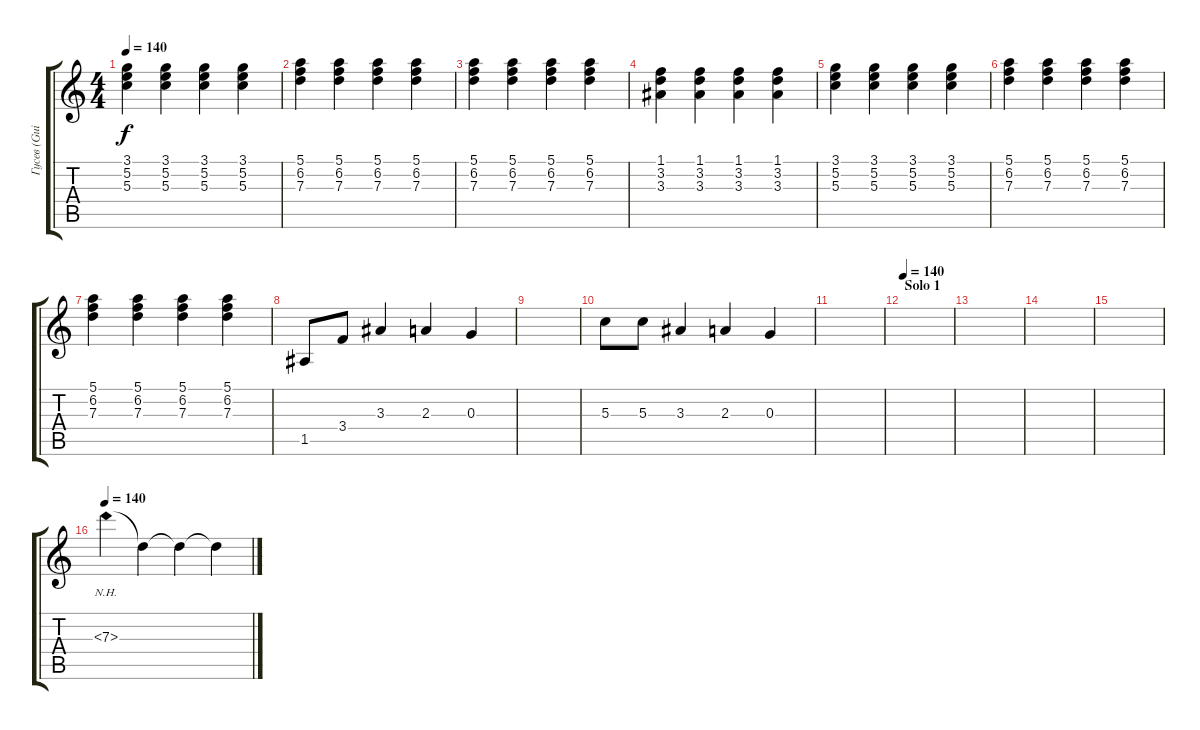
\track ("Гусев (Guitar 1)" "Гусев (Gui") {instrument acousticguitarnylon}
\staff {score tabs}
\tuning (E4 B3 G3 D3 A2 E2) {hide}
\ts (4 4)
\tempo 140
\clef g2
\ks c
(3.1 5.2 5.3).4{dy f} (3.1 5.2 5.3).4 (3.1 5.2 5.3).4 (3.1 5.2 5.3).4 |
(5.1 6.2 7.3).4{volume 16} (5.1 6.2 7.3).4 (5.1 6.2 7.3).4 (5.1 6.2 7.3).4 |
(5.1 6.2 7.3).4 (5.1 6.2 7.3).4 (5.1 6.2 7.3).4 (5.1 6.2 7.3).4 |
(1.1 3.2 3.3).4 (1.1 3.2 3.3).4 (1.1 3.2 3.3).4 (1.1 3.2 3.3).4 |
(3.1 5.2 5.3).4 (3.1 5.2 5.3).4 (3.1 5.2 5.3).4 (3.1 5.2 5.3).4 |
(5.1 6.2 7.3).4{volume 16} (5.1 6.2 7.3).4 (5.1 6.2 7.3).4 (5.1 6.2 7.3).4 |
(5.1 6.2 7.3).4 (5.1 6.2 7.3).4 (5.1 6.2 7.3).4 (5.1 6.2 7.3).4 |
1.5.8 3.4.8 3.3.4 2.3.4 0.3.4 |
|
5.3.8 5.3.8 3.3.4 2.3.4 0.3.4 |
|
\section ("" "Solo 1")
\tempo 140
|
|
|
|
\tempo 140
7.3{nh}.4 7.3{t}.4 7.3{t}.4 7.3{t}.4
